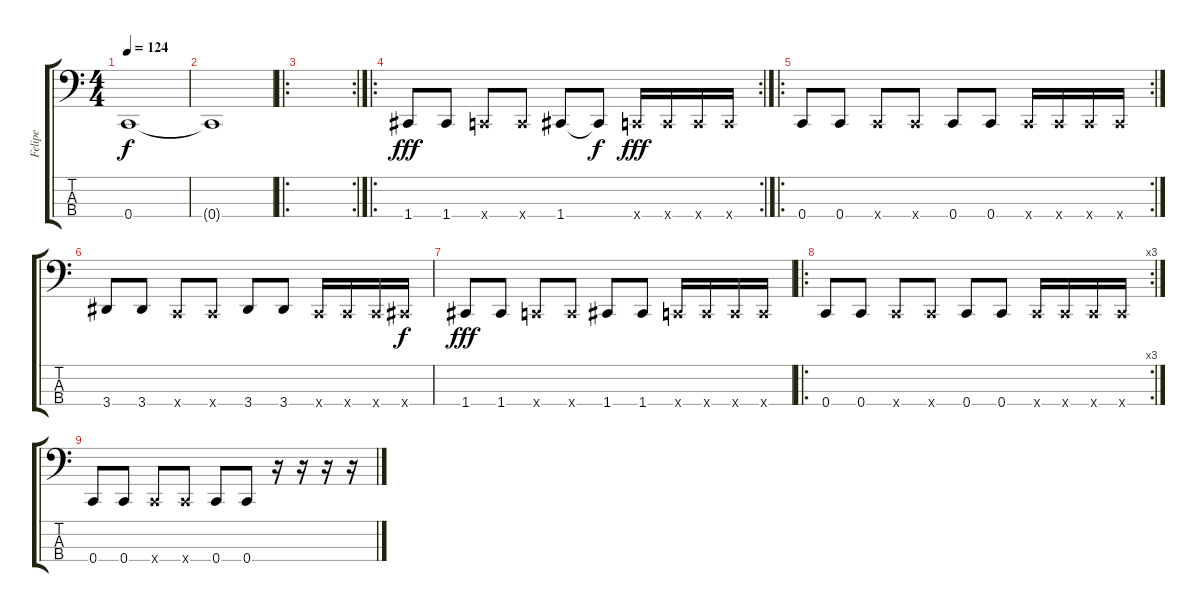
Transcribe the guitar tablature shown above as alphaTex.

\track ("Felipe" "Felipe") {instrument electricbassfinger}
\staff {score tabs}
\tuning (F2 C2 G1 C1) {hide}
\ts (4 4)
\tempo 124
\clef f4
\ks c
0.4{t}.1{dy f} |
0.4{t}.1 |
\ro
\rc 2
|
\ro
\rc 2
1.4.8{dy fff} 1.4.8 0.4{x}.8 0.4{x}.8 1.4.8 1.4{t}.8{dy f} 0.4{x}.16{dy fff} 0.4{x}.16 0.4{x}.16 0.4{x}.16 |
\ro
\rc 2
0.4.8 0.4.8 0.4{x}.8 0.4{x}.8 0.4.8 0.4.8 0.4{x}.16 0.4{x}.16 0.4{x}.16 0.4{x}.16 |
3.4.8 3.4.8 0.4{x}.8 0.4{x}.8 3.4.8 3.4.8 0.4{x}.16 0.4{x}.16 0.4{x}.16 1.4{x}.16{dy f} |
1.4.8{dy fff} 1.4.8 0.4{x}.8 0.4{x}.8 1.4.8 1.4.8 0.4{x}.16 0.4{x}.16 0.4{x}.16 0.4{x}.16 |
\ro
\rc 3
0.4.8 0.4.8 0.4{x}.8 0.4{x}.8 0.4.8 0.4.8 0.4{x}.16 0.4{x}.16 0.4{x}.16 0.4{x}.16 |
0.4.8 0.4.8 0.4{x}.8 0.4{x}.8 0.4.8 0.4.8 r.16 r.16 r.16 r.16
